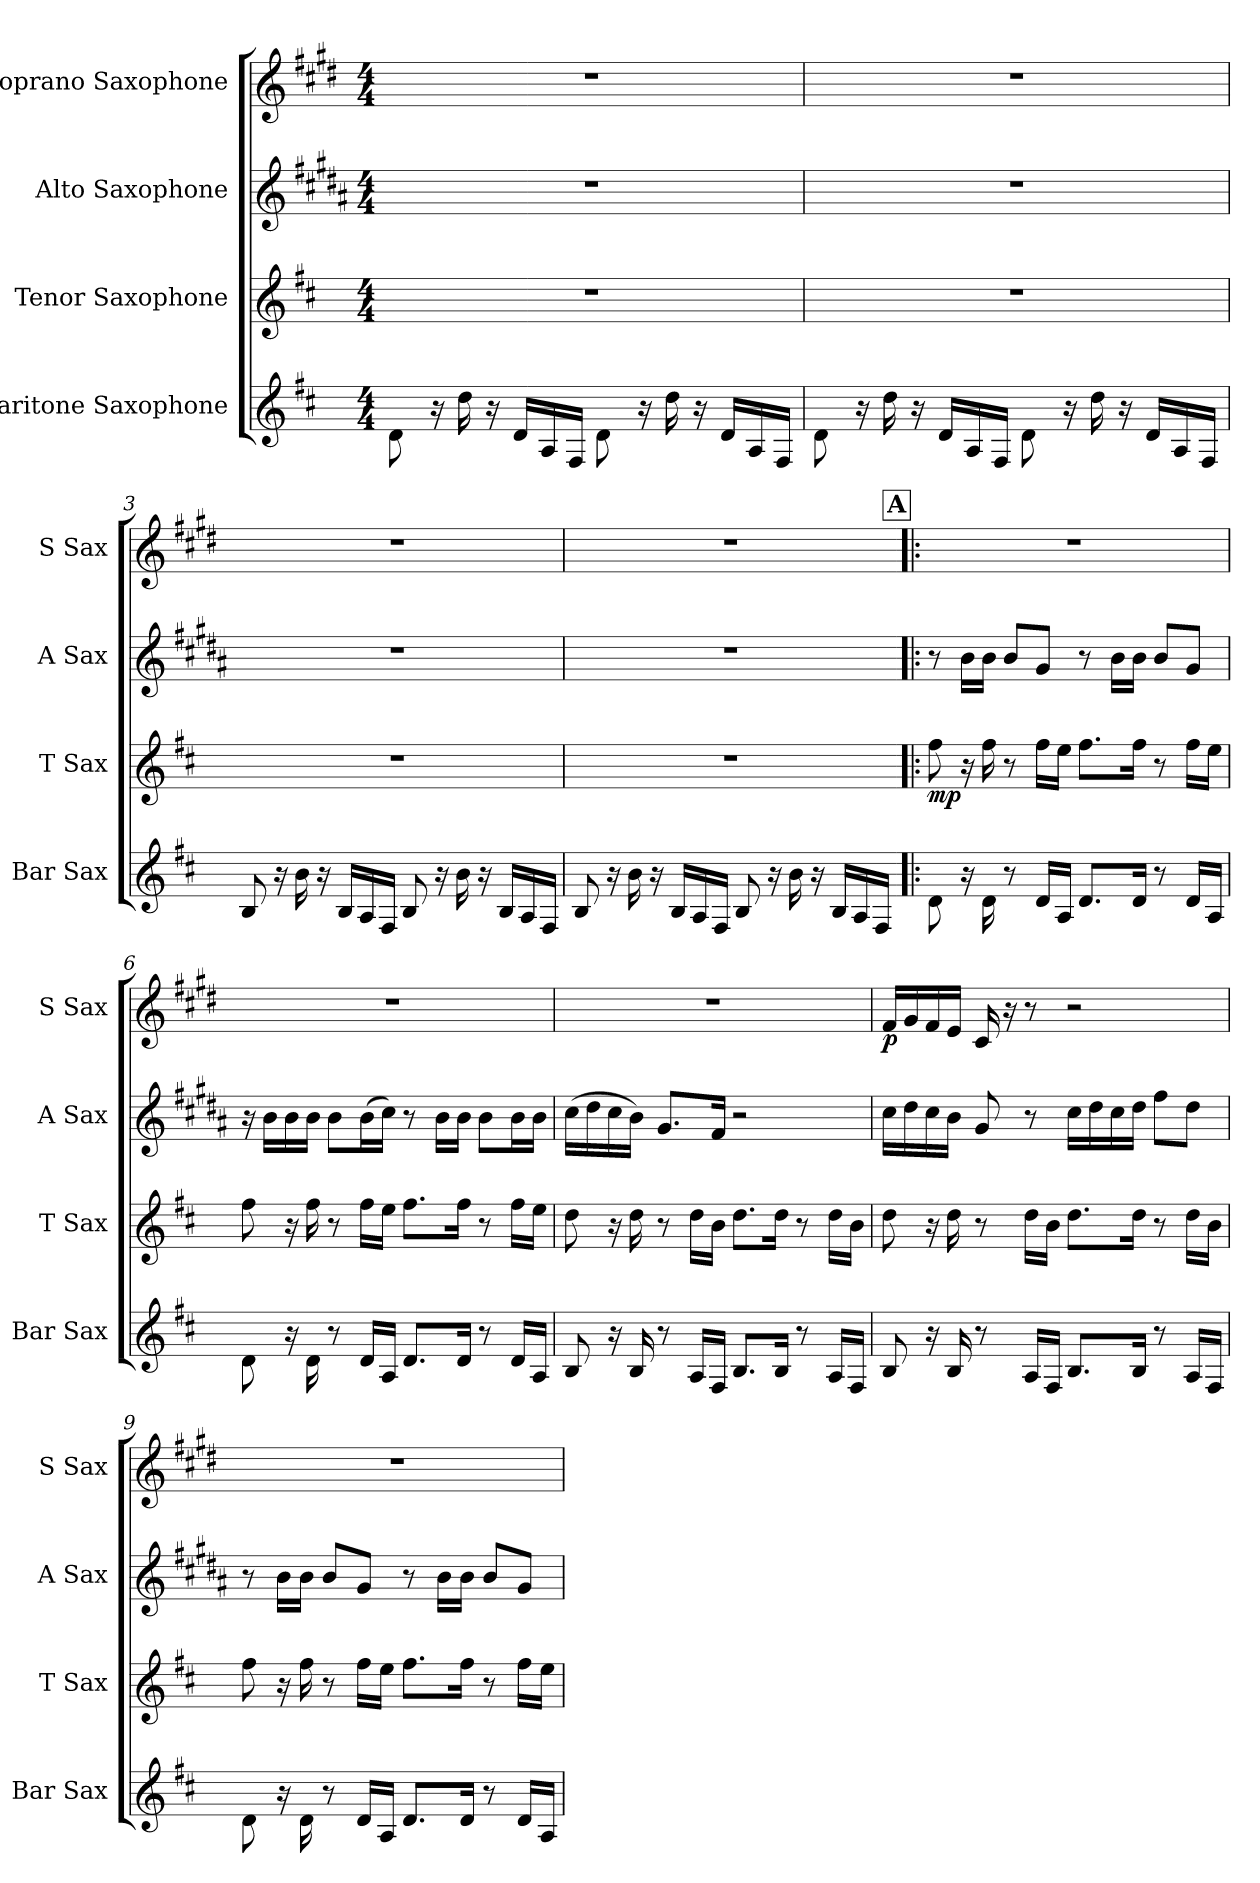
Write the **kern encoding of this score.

**kern	**kern	**dynam	**kern	**kern	**dynam
*part4	*part3	*part3	*part2	*part1	*part1
*staff4	*staff3	*staff3	*staff2	*staff1	*staff1
*I"Baritone Saxophone	*I"Tenor Saxophone	*	*I"Alto Saxophone	*I"Soprano Saxophone	*
*I'Bar Sax	*I'T Sax	*	*I'A Sax	*I'S Sax	*
*clefG2	*clefG2	*	*clefG2	*clefG2	*
*ITrd12c21	*ITrd8c14	*	*ITrd5c9	*ITrd1c2	*
*k[f#c#]	*k[f#c#]	*	*k[f#c#]	*k[f#c#]	*
*M4/4	*M4/4	*	*M4/4	*M4/4	*
*MM82	*MM82	*	*MM82	*MM82	*
=1	=1	=1	=1	=1	=1
8D\	1r	.	1r	1r	.
16r	.	.	.	.	.
16d\	.	.	.	.	.
16r	.	.	.	.	.
16D/LL	.	.	.	.	.
16AA/	.	.	.	.	.
16FF#/JJ	.	.	.	.	.
8D\	.	.	.	.	.
16r	.	.	.	.	.
16d\	.	.	.	.	.
16r	.	.	.	.	.
16D/LL	.	.	.	.	.
16AA/	.	.	.	.	.
16FF#/JJ	.	.	.	.	.
=2	=2	=2	=2	=2	=2
8D\	1r	.	1r	1r	.
16r	.	.	.	.	.
16d\	.	.	.	.	.
16r	.	.	.	.	.
16D/LL	.	.	.	.	.
16AA/	.	.	.	.	.
16FF#/JJ	.	.	.	.	.
8D\	.	.	.	.	.
16r	.	.	.	.	.
16d\	.	.	.	.	.
16r	.	.	.	.	.
16D/LL	.	.	.	.	.
16AA/	.	.	.	.	.
16FF#/JJ	.	.	.	.	.
!!LO:LB:g=z
=3	=3	=3	=3	=3	=3
8BB/	1r	.	1r	1r	.
16r	.	.	.	.	.
16B\	.	.	.	.	.
16r	.	.	.	.	.
16BB/LL	.	.	.	.	.
16AA/	.	.	.	.	.
16FF#/JJ	.	.	.	.	.
8BB/	.	.	.	.	.
16r	.	.	.	.	.
16B\	.	.	.	.	.
16r	.	.	.	.	.
16BB/LL	.	.	.	.	.
16AA/	.	.	.	.	.
16FF#/JJ	.	.	.	.	.
=4	=4	=4	=4	=4	=4
8BB/	1r	.	1r	1r	.
16r	.	.	.	.	.
16B\	.	.	.	.	.
16r	.	.	.	.	.
16BB/LL	.	.	.	.	.
16AA/	.	.	.	.	.
16FF#/JJ	.	.	.	.	.
8BB/	.	.	.	.	.
16r	.	.	.	.	.
16B\	.	.	.	.	.
16r	.	.	.	.	.
16BB/LL	.	.	.	.	.
16AA/	.	.	.	.	.
16FF#/JJ	.	.	.	.	.
!!LO:REH:place=s1:a:B:fs=14:t=A
=5!|:	=5!|:	=5!|:	=5!|:	=5!|:	=5!|:
!	!	!LO:DY:b	!	!	!
8D\	8f#\	mp	8r	1r	.
16r	16r	.	16d\LL	.	.
16D\	16f#\	.	16d\JJ	.	.
8r	8r	.	8d/L	.	.
16D/LL	16f#\LL	.	8B/J	.	.
16AA/JJ	16e\JJ	.	.	.	.
8.D/L	8.f#\L	.	8r	.	.
.	.	.	16d\LL	.	.
16D/Jk	16f#\Jk	.	16d\JJ	.	.
8r	8r	.	8d/L	.	.
16D/LL	16f#\LL	.	8B/J	.	.
16AA/JJ	16e\JJ	.	.	.	.
!!LO:PB:g=z
=6	=6	=6	=6	=6	=6
8D\	8f#\	.	16r	1r	.
.	.	.	16d\LL	.	.
16r	16r	.	16d\	.	.
16D\	16f#\	.	16d\JJ	.	.
8r	8r	.	8d\L	.	.
16D/LL	16f#\LL	.	(16d\L	.	.
16AA/JJ	16e\JJ	.	16e\JJ)	.	.
8.D/L	8.f#\L	.	8r	.	.
.	.	.	16d\LL	.	.
16D/Jk	16f#\Jk	.	16d\JJ	.	.
8r	8r	.	8d\L	.	.
16D/LL	16f#\LL	.	16d\L	.	.
16AA/JJ	16e\JJ	.	16d\JJ	.	.
=7	=7	=7	=7	=7	=7
8BB/	8d\	.	(16e\LL	1r	.
.	.	.	16f#\	.	.
16r	16r	.	16e\	.	.
16BB/	16d\	.	16d\JJ)	.	.
8r	8r	.	8.B/L	.	.
16AA/LL	16d\LL	.	.	.	.
16FF#/JJ	16B\JJ	.	16A/Jk	.	.
8.BB/L	8.d\L	.	2r	.	.
16BB/Jk	16d\Jk	.	.	.	.
8r	8r	.	.	.	.
16AA/LL	16d\LL	.	.	.	.
16FF#/JJ	16B\JJ	.	.	.	.
=8	=8	=8	=8	=8	=8
!	!	!	!	!	!LO:DY:b
8BB/	8d\	.	16e\LL	16e/LL	p
.	.	.	16f#\	16f#/	.
16r	16r	.	16e\	16e/	.
16BB/	16d\	.	16d\JJ	16d/JJ	.
8r	8r	.	8B/	16B/	.
.	.	.	.	16r	.
16AA/LL	16d\LL	.	8r	8r	.
16FF#/JJ	16B\JJ	.	.	.	.
8.BB/L	8.d\L	.	16e\LL	2r	.
.	.	.	16f#\	.	.
.	.	.	16e\	.	.
16BB/Jk	16d\Jk	.	16f#\JJ	.	.
8r	8r	.	8a\L	.	.
16AA/LL	16d\LL	.	8f#\J	.	.
16FF#/JJ	16B\JJ	.	.	.	.
!!LO:LB:g=z
=9	=9	=9	=9	=9	=9
8D\	8f#\	.	8r	1r	.
16r	16r	.	16d\LL	.	.
16D\	16f#\	.	16d\JJ	.	.
8r	8r	.	8d/L	.	.
16D/LL	16f#\LL	.	8B/J	.	.
16AA/JJ	16e\JJ	.	.	.	.
8.D/L	8.f#\L	.	8r	.	.
.	.	.	16d\LL	.	.
16D/Jk	16f#\Jk	.	16d\JJ	.	.
8r	8r	.	8d/L	.	.
16D/LL	16f#\LL	.	8B/J	.	.
16AA/JJ	16e\JJ	.	.	.	.
=	=	=	=	=	=
*-	*-	*-	*-	*-	*-
